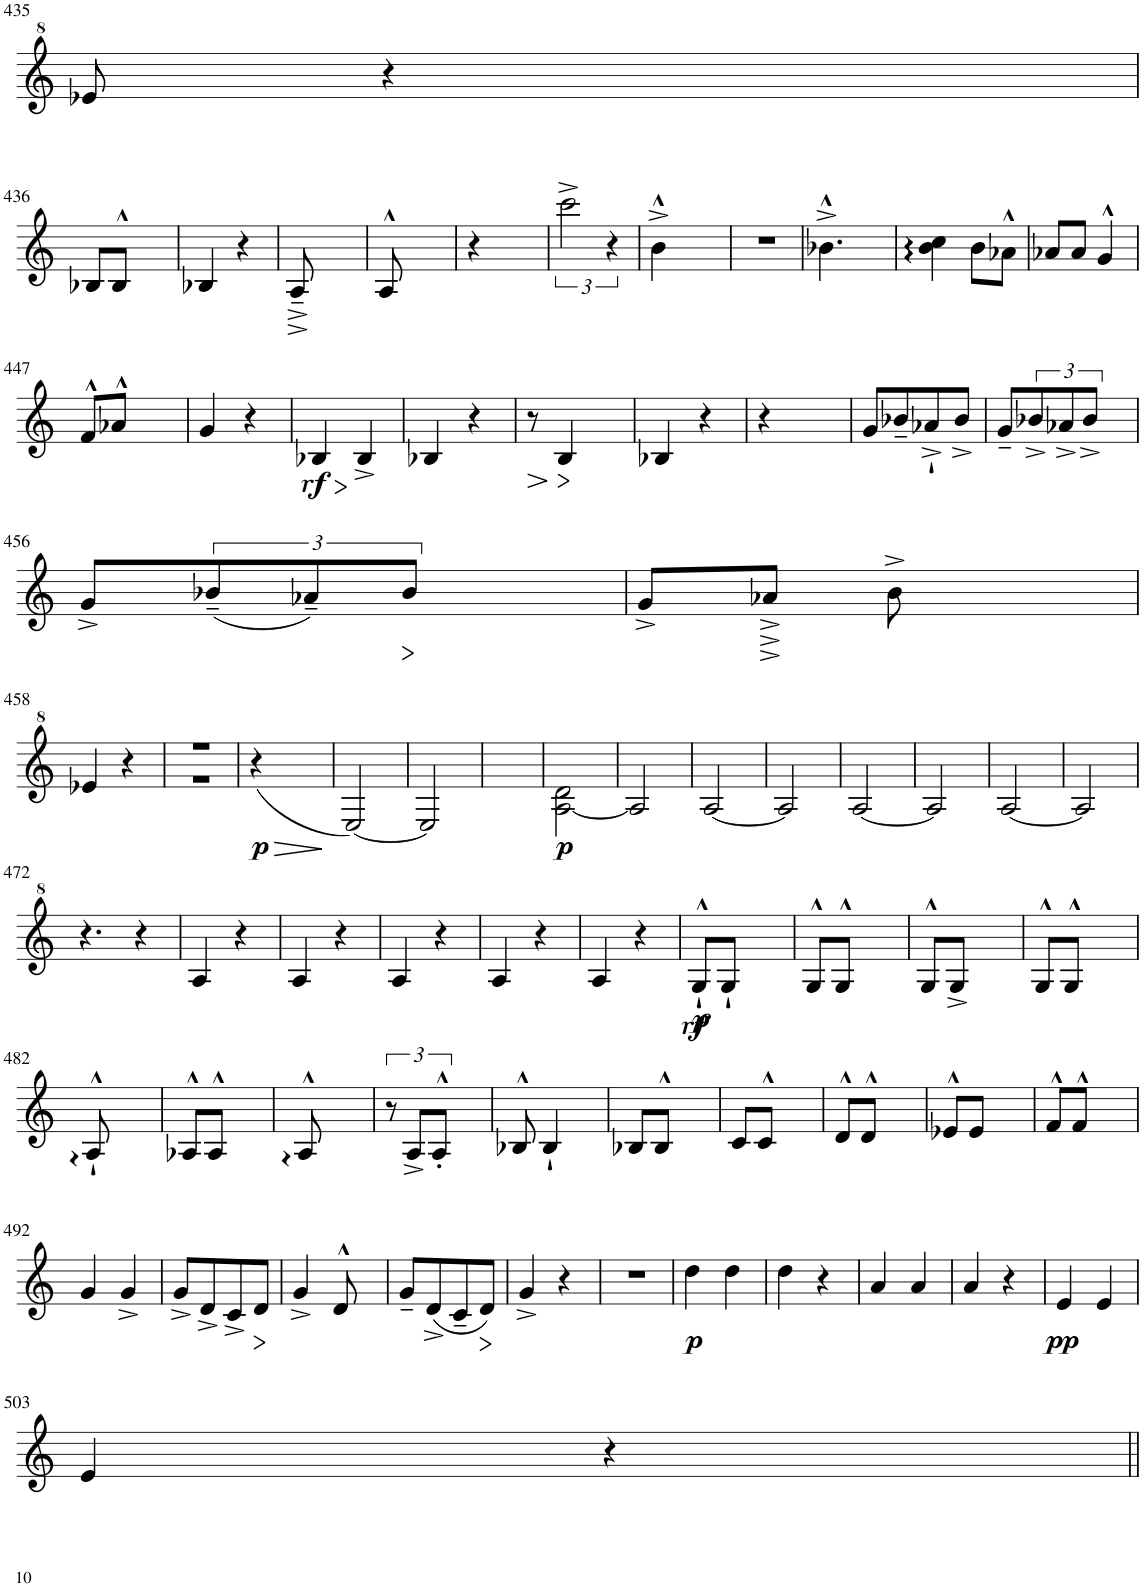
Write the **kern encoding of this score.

**kern	**dynam
*part1	*part1
*staff1	*staff1
!!LO:PB:g=z
*clefG2	*
*k[]	*
*M2/4	*
=435	=435
8ee-X/	.
4r	.
8ryy	.
!!LO:LB:g=z
=436	=436
8B-X/L	.
8B-^^/J	.
4ryy	.
=437	=437
4B-X/	.
4r	.
=438	=438
8A~^^/	.
4.ryy	.
=439	=439
8A^^/	.
4.ryy	.
=440	=440
4r	.
4ryy	.
=441	=441
3ccc^\	.
6r	.
=442	=442
4b^^^\	.
4ryy	.
=443	=443
2r	.
=444	=444
4.b-X^^^\	.
8ryy	.
=445	=445
4b\ 4cc\	.
8b\L	.
8a-X^^\J	.
=446	=446
8a-X/L	.
8a-/J	.
4g^^/	.
!!LO:LB:g=z
=447	=447
8f^^/L	.
8a-X^^/J	.
4ryy	.
=448	=448
4g/	.
4r	.
=449	=449
!	!LO:HP:b
!	!LO:DY:n=1:b
4B-X/	> rf
4B-^/	.
=450	=450
4B-X/	.
4r	.
=451	=451
!	!LO:HP:b
8r	>
!	!LO:HP:n=1:b
4B/	] ] >
8ryy	.
=452	=452
4B-X/	.
4r	.
=453	=453
4r	.
4ryy	.
=454	=454
8g/L	.
8b-X~/	.
8a-X^`/	.
8b-^/J	.
=455	=455
8g~/L	.
12b-X^/	.
12a-X^/	.
12b-^/J	.
8ryy	.
!!LO:LB:g=z
=456	=456
8g^/L	.
(<12b-X~/	.
12a-X~/)	.
!	!LO:HP:n=1:b
12b-/J	] >
8ryy	.
=457	=457
8g^/L	.
8a-X^^^/J	.
8b^\	.
8ryy	.
!!LO:LB:g=z
=458	=458
4ee-X/	.
4r	.
=459	=459
*^	*
2r	2r	.
=460	=460	=460
!	!	!LO:HP:b
!	!	!LO:DY:n=1:b
*v	*v	*
(<4r	> p
4ryy	.
.	]
=461	=461
[<2e/)	.
=462	=462
2e/]	.
=463	=463
2ryy	.
=464	=464
!	!LO:DY:b
[<2a\ 2dd\	p
=465	=465
2a/]	.
=466	=466
[<2a/	.
=467	=467
2a/]	.
=468	=468
[<2a/	.
=469	=469
2a/]	.
=470	=470
[<2a/	.
=471	=471
2a/]	.
!!LO:LB:g=z
=472	=472
4.r	.
8r	.
=473	=473
4a/	.
8r	.
4r	.
=474	=474
4a/	.
4r	.
=475	=475
4a/	.
4r	.
=476	=476
4a/	.
4r	.
=477	=477
4a/	.
4r	.
=478	=478
!	!LO:DY:b
!	!LO:DY:n=1:b
8g`^^/L	rf p
8g`/J	.
4ryy	.
=479	=479
8g^^/L	.
8g^^/J	.
4ryy	.
=480	=480
8g^^/L	.
8g^/J	.
4ryy	.
=481	=481
8g^^/L	.
8g^^/J	.
4ryy	.
!!LO:LB:g=z
=482	=482
8A`^^/	.
4.ryy	.
=483	=483
8A-X^^/L	.
8A-^^/J	.
4ryy	.
=484	=484
8A^^/	.
4.ryy	.
=485	=485
12r	.
12A^/L	.
12A'^^/J	.
4ryy	.
=486	=486
8B-X^^/	.
4B-`/	.
8ryy	.
=487	=487
8B-X/L	.
8B-^^/J	.
4ryy	.
=488	=488
8c/L	.
8c^^/J	.
4ryy	.
=489	=489
8d^^/L	.
8d^^/J	.
4ryy	.
=490	=490
8e-X^^/L	.
8e-/J	.
4ryy	.
=491	=491
8f^^/L	.
8f^^/J	.
4ryy	.
!!LO:LB:g=z
=492	=492
4g/	.
4g^/	.
=493	=493
8g^/L	.
8d^/	.
8c^/	.
!	!LO:HP:n=1:b
8d/J	] >
=494	=494
4g^/	.
8d^^/	.
8ryy	.
=495	=495
8g~/L	.
(<8d^/	.
8c~/	.
8d/J)	]
=496	=496
4g^/	.
4r	.
=497	=497
2r	.
=498	=498
!	!LO:DY:b
4dd\	p
4dd\	.
=499	=499
4dd\	.
4r	.
=500	=500
4a/	.
4a/	.
=501	=501
4a/	.
4r	.
=502	=502
!	!LO:DY:b
4e/	pp
4e/	.
!!LO:LB:g=z
=503	=503
4e/	.
4r	.
=||	=||
*-	*-
